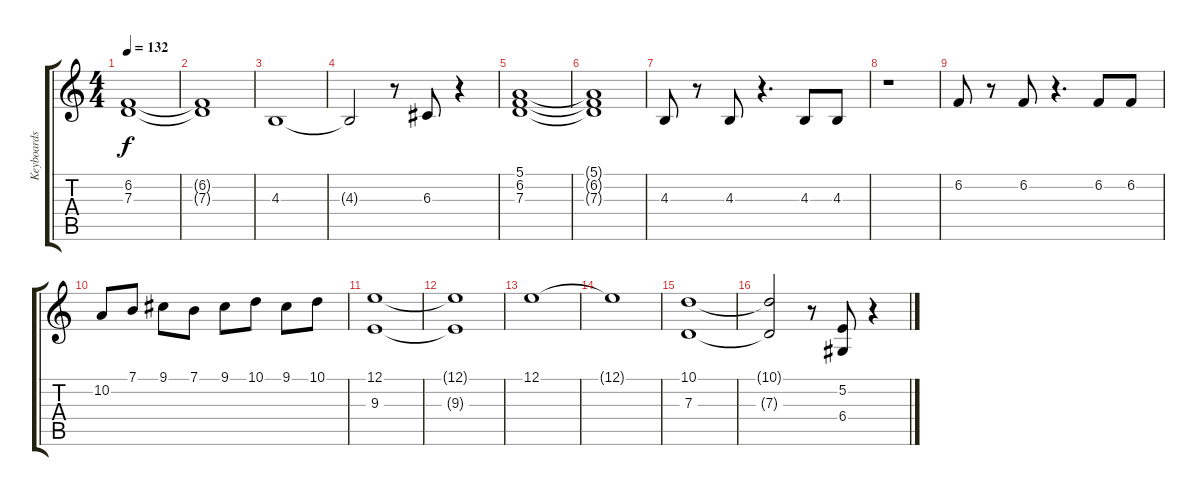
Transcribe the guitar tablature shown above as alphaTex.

\track ("Keyboards 1" "Keyboards ") {instrument stringensemble2}
\staff {score tabs}
\tuning (E4 B3 G3 D3 A2 E2) {hide}
\ts (4 4)
\tempo 132
\clef g2
\ks c
(6.2 7.3).1{dy f} |
(6.2{t} 7.3{t}).1 |
4.3.1 |
4.3{t}.2 r.8 6.3.8 r.4 |
(5.1 6.2 7.3).1 |
(5.1{t} 6.2{t} 7.3{t}).1 |
4.3.8 r.8 4.3.8 r.4{d} 4.3.8 4.3.8 |
r.1 |
6.2.8 r.8 6.2.8 r.4{d} 6.2.8 6.2.8 |
10.2.8{volume 10} 7.1.8 9.1.8 7.1.8 9.1.8 10.1.8 9.1.8 10.1.8 |
(12.1 9.3).1{volume 8} |
(12.1{t} 9.3{t}).1 |
12.1.1 |
12.1{t}.1 |
(10.1 7.3).1 |
(10.1{t} 7.3{t}).2 r.8 (5.2 6.4).8 r.4
